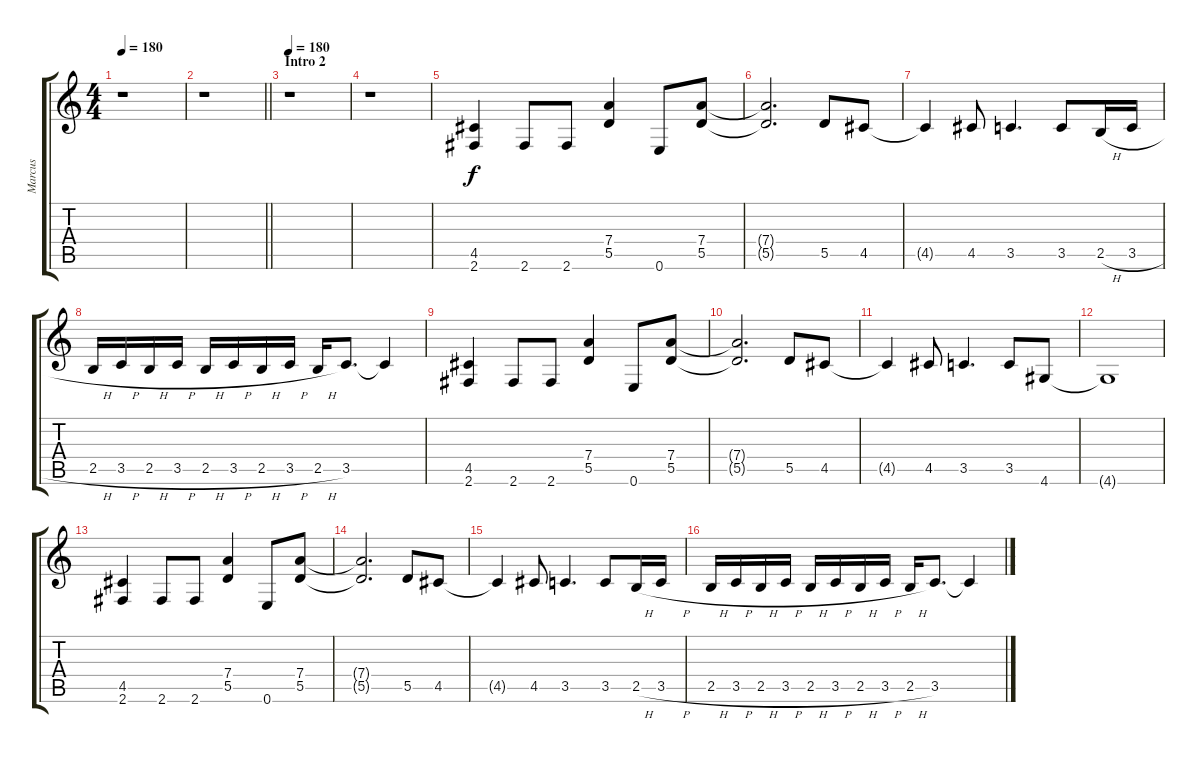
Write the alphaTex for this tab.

\track ("Marcus" "Marcus") {instrument distortionguitar}
\staff {score tabs}
\tuning (E4 B3 G3 D3 A2 E2) {hide}
\ts (4 4)
\tempo 180
\clef g2
\ks c
r.1{dy f} |
\barLineRight lightlight
r.1 |
\section ("" "Intro 2")
\tempo 180
r.1 |
r.1 |
(4.5 2.6).4 2.6.8 2.6.8 (7.4 5.5).4 0.6.8 (7.4 5.5).8 |
(7.4{t} 5.5{t}).2{d} 5.5.8 4.5.8 |
4.5{t}.4 4.5.8 3.5.4{d} 3.5.8 2.5{h}.16 3.5{h}.16 |
2.5{h}.16 3.5{h}.16 2.5{h}.16 3.5{h}.16 2.5{h}.16 3.5{h}.16 2.5{h}.16 3.5{h}.16 2.5{h}.16 3.5.8{d} 3.5{t}.4 |
(4.5 2.6).4 2.6.8 2.6.8 (7.4 5.5).4 0.6.8 (7.4 5.5).8 |
(7.4{t} 5.5{t}).2{d} 5.5.8 4.5.8 |
4.5{t}.4 4.5.8 3.5.4{d} 3.5.8 4.6.8 |
4.6{t}.1 |
(4.5 2.6).4 2.6.8 2.6.8 (7.4 5.5).4 0.6.8 (7.4 5.5).8 |
(7.4{t} 5.5{t}).2{d} 5.5.8 4.5.8 |
4.5{t}.4 4.5.8 3.5.4{d} 3.5.8 2.5{h}.16 3.5{h}.16 |
2.5{h}.16 3.5{h}.16 2.5{h}.16 3.5{h}.16 2.5{h}.16 3.5{h}.16 2.5{h}.16 3.5{h}.16 2.5{h}.16 3.5.8{d} 3.5{t}.4
